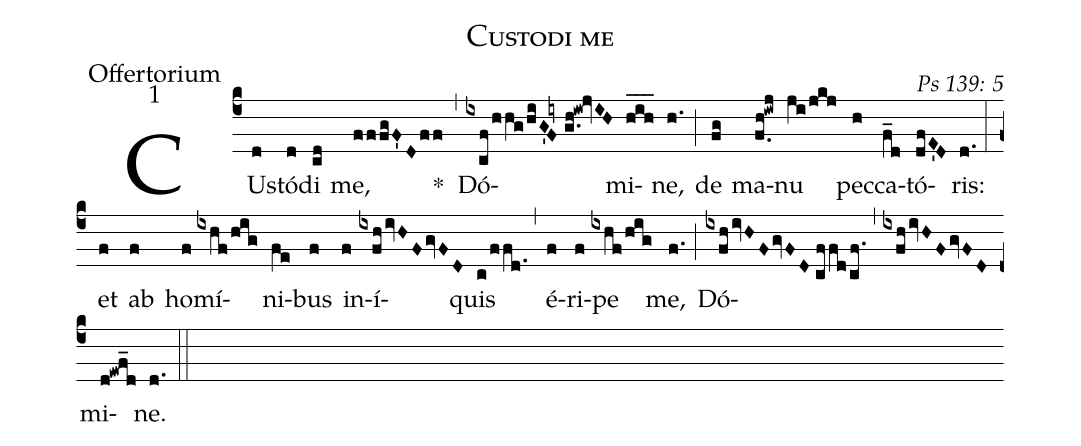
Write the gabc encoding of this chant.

name: Custodi me;
office-part: Offertorium;
mode: 1;
commentary: Ps 139: 5;
%%
(c4) CUs(d)tó(d)di(cd) me,(fffgF'Dff) *(,)
Dó(ixcf/hhg/hiG'F/[2]{/[-4]iy}g.h!iw!jvIH)mi(h_i_h_)ne,(h.) (;) de(fg) ma(f.0h!iwj)nu(ji/jkj) pec(h)ca(f_d)tó(dfE'D)ris:(d.) (:)
et(f) ab(f) ho(f)mí(ixhf/hig)ni(fe)bus(f) in(f)í(ixfhivHFgvFD)quis(c/ffd.) (,) é(f)ri(f)pe(ixhf/hig) me,(f.) (;) Dó(ixfhivHFgvFD//cffd/cf.)(,)(ixfhivHFgvFD)mi(d!ewf_d)ne.(d.) (::)
